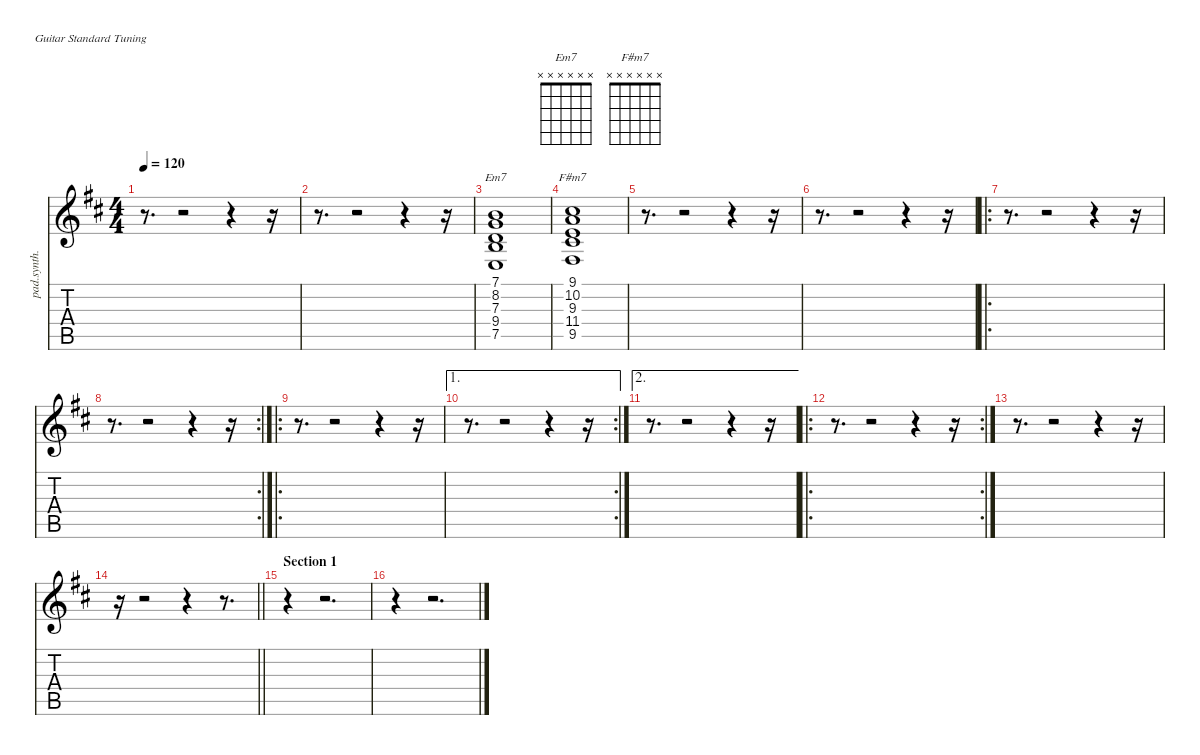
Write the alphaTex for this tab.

\defaultSystemsLayout 4
\hideDynamics
\bracketExtendMode nobrackets
\otherSystemsTrackNameOrientation horizontal
\track ("Keyboard" "pad.synth.") {instrument pad1newage}
\staff {score tabs}
\tuning (E4 B3 G3 D3 A2 E2)
\chord ("Em7" x x x x x x)
\chord ("F#m7" x x x x x x)
\ts (4 4)
\tempo 120
\clef g2
\ks d
r.8{d dy f} r.2 r.4 r.16 |
r.8{d} r.2 r.4 r.16 |
(7.1{acc forcenatural} 8.2{acc forcenatural} 7.3{acc forcenatural} 9.4{acc forcenatural} 7.5{acc forcenatural}).1{ch "Em7"} |
(9.1{acc #} 10.2{acc forcenatural} 9.3{acc forcenatural} 11.4{acc #} 9.5{acc #}).1{ch "F#m7"} |
r.8{d} r.2 r.4 r.16 |
r.8{d} r.2 r.4 r.16 |
\ro
r.8{d} r.2 r.4 r.16 |
\rc 2
r.8{d} r.2 r.4 r.16 |
\ro
r.8{d} r.2 r.4 r.16 |
\ae 1
\rc 2
r.8{d} r.2 r.4 r.16 |
\ae 2
r.8{d} r.2 r.4 r.16 |
\ro
\rc 2
r.8{d} r.2 r.4 r.16 |
r.8{d} r.2 r.4 r.16 |
\barLineRight lightlight
r.16 r.2 r.4 r.8{d} |
\section ("" "Section 1")
r.4 r.2{d} |
r.4 r.2{d}
